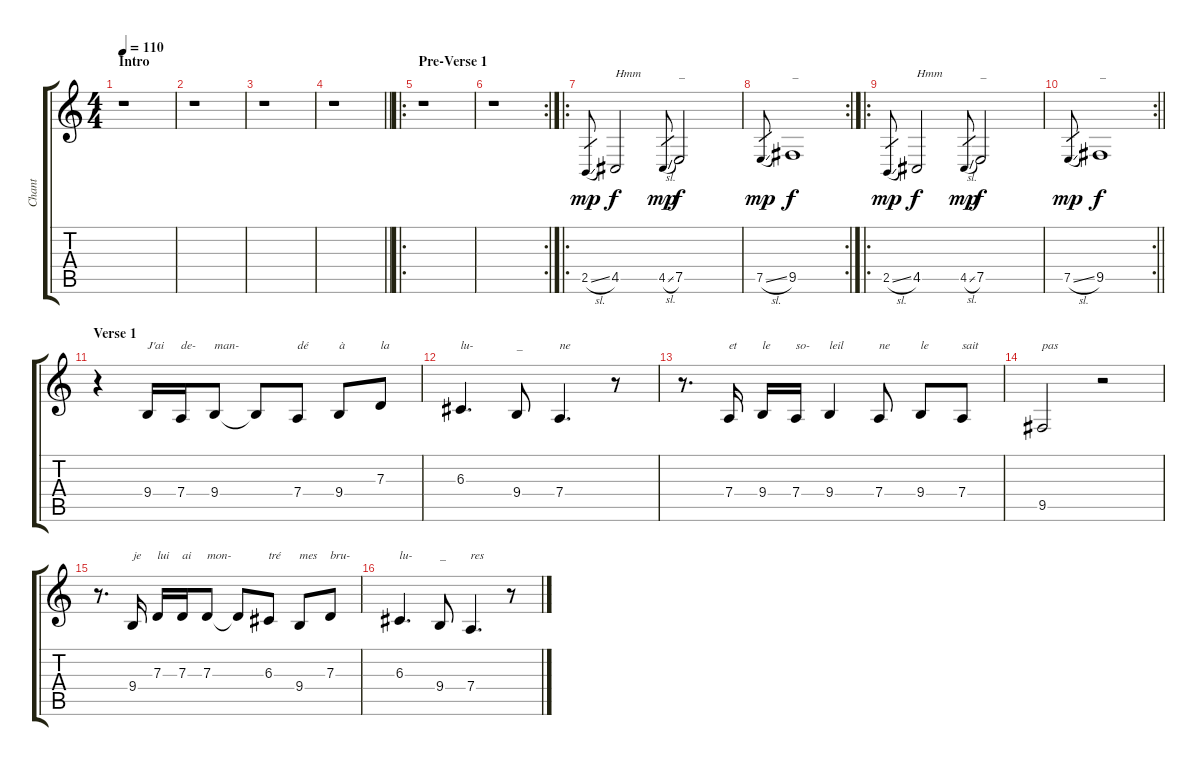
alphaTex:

\track ("Chant" "Chant") {instrument tenorsax}
\staff {score tabs}
\tuning (E4 B3 G3 D3 A2 E2) {hide}
\ts (4 4)
\section ("" "Intro")
\tempo 110
\clef g2
\ks c
r.1{dy mp instrument tenorsax} |
r.1 |
r.1 |
\barLineRight lightlight
r.1 |
\ro
\section ("" "Pre-Verse 1")
r.1 |
\rc 2
r.1 |
\ro
2.5{sl}.8{gr} 4.5.2{txt "Hmm" dy f} 4.5{sl}.8{gr dy mp} 7.5.2{txt "_" dy f} |
\rc 2
7.5{sl}.8{gr dy mp} 9.5.1{txt "_" dy f} |
\ro
2.5{sl}.8{gr dy mp} 4.5.2{txt "Hmm" dy f} 4.5{sl}.8{gr dy mp} 7.5.2{txt "_" dy f} |
\rc 2
\barLineRight lightlight
7.5{sl}.8{gr dy mp} 9.5.1{txt "_" dy f} |
\section ("" "Verse 1")
r.4 9.4.16{txt "J'ai"} 7.4.16{txt "de-"} 9.4.8{txt "man-"} 9.4{t}.8 7.4.8{txt "dé"} 9.4.8{txt "à"} 7.3.8{txt "la"} |
6.3.4{d txt "lu-"} 9.4.8{txt "_"} 7.4.4{d txt "ne"} r.8 |
r.8{d} 7.4.16{txt "et"} 9.4.16{txt "le"} 7.4.16{txt "so-"} 9.4.4{txt "leil"} 7.4.8{txt "ne"} 9.4.8{txt "le"} 7.4.8{txt "sait"} |
9.5.2{txt "pas"} r.2 |
r.8{d} 9.4.16{txt "je"} 7.3.16{txt "lui"} 7.3.16{txt "ai"} 7.3.8{txt "mon-"} 7.3{t}.8 6.3.8{txt "tré"} 9.4.8{txt "mes"} 7.3.8{txt "bru-"} |
6.3.4{d txt "lu-"} 9.4.8{txt "_"} 7.4.4{d txt "res"} r.8
